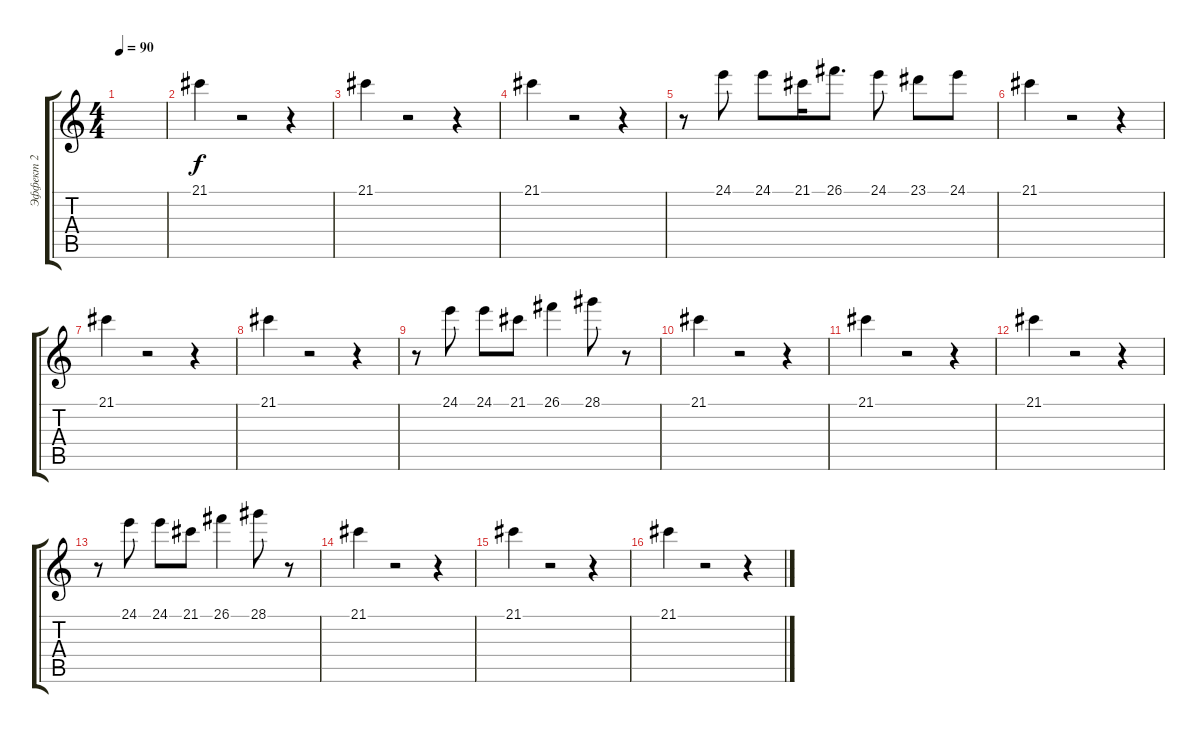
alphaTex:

\track ("Эффект 2" "Эффект 2") {instrument choiraahs}
\staff {score tabs}
\tuning (E4 B3 G3 D3 A2 E2) {hide}
\ts (4 4)
\tempo 90
\clef g2
\ks c
|
21.1.4 r.2 r.4 |
21.1.4 r.2 r.4 |
21.1.4 r.2 r.4 |
r.8 24.1.8 24.1.8 21.1.16 26.1.8{d} 24.1.8 23.1.8 24.1.8 |
21.1.4 r.2 r.4 |
21.1.4 r.2 r.4 |
21.1.4 r.2 r.4 |
r.8 24.1.8 24.1.8 21.1.8 26.1.4 28.1.8 r.8 |
21.1.4 r.2 r.4 |
21.1.4 r.2 r.4 |
21.1.4 r.2 r.4 |
r.8 24.1.8 24.1.8 21.1.8 26.1.4 28.1.8 r.8 |
21.1.4 r.2 r.4 |
21.1.4 r.2 r.4 |
21.1.4 r.2 r.4
